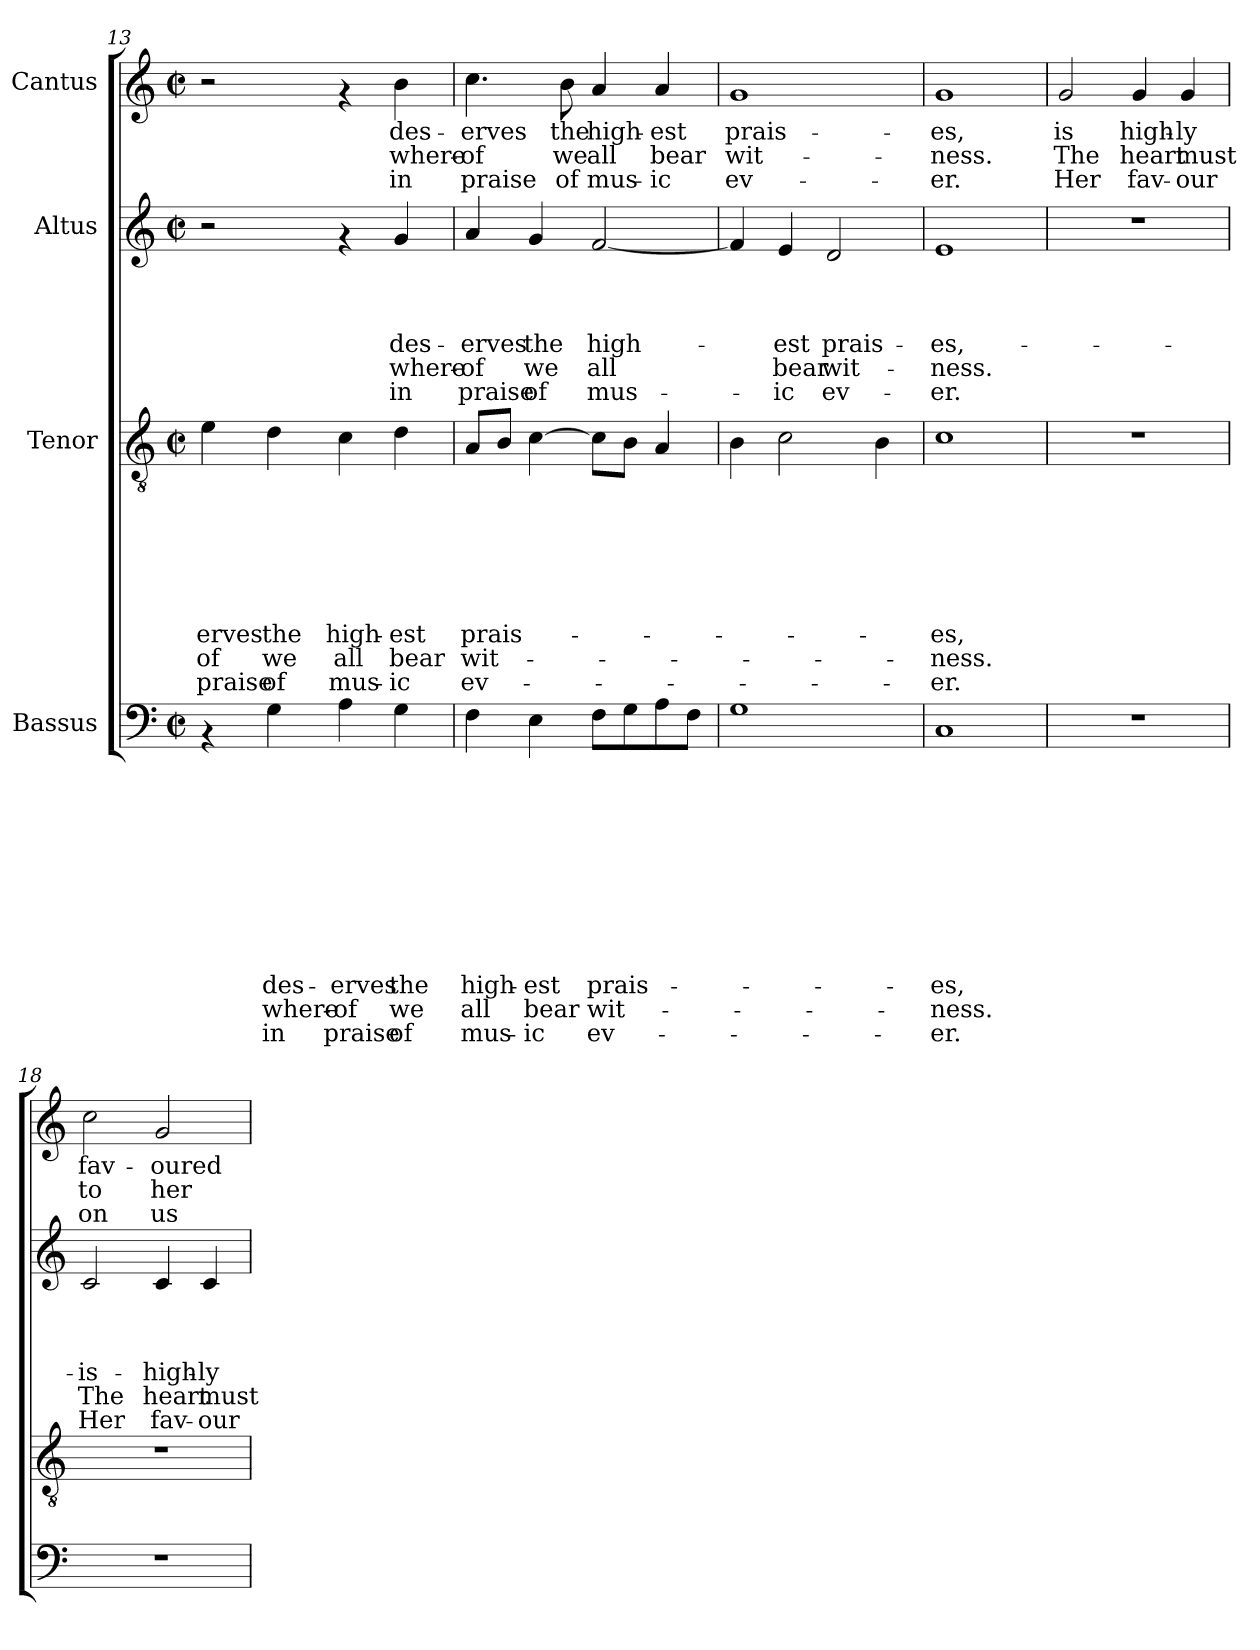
**kern	**text	**text	**text	**text	**text	**text	**text	**text	**text	**text	**text	**text	**kern	**text	**text	**text	**text	**text	**text	**text	**text	**text	**kern	**text	**text	**text	**text	**text	**text	**kern	**text	**text	**text
*part4	*part4	*part4	*part4	*part4	*part4	*part4	*part4	*part4	*part4	*part4	*part4	*part4	*part3	*part3	*part3	*part3	*part3	*part3	*part3	*part3	*part3	*part3	*part2	*part2	*part2	*part2	*part2	*part2	*part2	*part1	*part1	*part1	*part1
*staff4	*staff4	*staff4	*staff4	*staff4	*staff4	*staff4	*staff4	*staff4	*staff4	*staff4	*staff4	*staff4	*staff3	*staff3	*staff3	*staff3	*staff3	*staff3	*staff3	*staff3	*staff3	*staff3	*staff2	*staff2	*staff2	*staff2	*staff2	*staff2	*staff2	*staff1	*staff1	*staff1	*staff1
*I"Bassus	*	*	*	*	*	*	*	*	*	*	*	*	*I"Tenor	*	*	*	*	*	*	*	*	*	*I"Altus	*	*	*	*	*	*	*I"Cantus	*	*	*
*clefF4	*	*	*	*	*	*	*	*	*	*	*	*	*clefGv2	*	*	*	*	*	*	*	*	*	*clefG2	*	*	*	*	*	*	*clefG2	*	*	*
*k[]	*	*	*	*	*	*	*	*	*	*	*	*	*k[]	*	*	*	*	*	*	*	*	*	*k[]	*	*	*	*	*	*	*k[]	*	*	*
*C:	*	*	*	*	*	*	*	*	*	*	*	*	*C:	*	*	*	*	*	*	*	*	*	*C:	*	*	*	*	*	*	*C:	*	*	*
*M2/2	*	*	*	*	*	*	*	*	*	*	*	*	*M2/2	*	*	*	*	*	*	*	*	*	*M2/2	*	*	*	*	*	*	*M2/2	*	*	*
*met(c|)	*	*	*	*	*	*	*	*	*	*	*	*	*met(c|)	*	*	*	*	*	*	*	*	*	*met(c|)	*	*	*	*	*	*	*met(c|)	*	*	*
=13	=13	=13	=13	=13	=13	=13	=13	=13	=13	=13	=13	=13	=13	=13	=13	=13	=13	=13	=13	=13	=13	=13	=13	=13	=13	=13	=13	=13	=13	=13	=13	=13	=13
!	!	!	!	!	!	!	!	!	!	!	!	!	!	!	!	!	!	!	!	!LO:LY:b	!LO:LY:b	!LO:LY:b	!	!	!	!	!	!	!	!	!	!	!
4rAA	.	.	.	.	.	.	.	.	.	.	.	.	4e\	.	.	.	.	.	.	-erves	-of	praise	2r	.	.	.	.	.	.	2r	.	.	.
!	!	!	!	!	!	!	!	!	!	!LO:LY:b	!LO:LY:b	!LO:LY:b	!	!	!	!	!	!	!	!LO:LY:b	!LO:LY:b	!LO:LY:b	!	!	!	!	!	!	!	!	!	!	!
4G\	.	.	.	.	.	.	.	.	.	des-	where-	in	4d\	.	.	.	.	.	.	the	we	of	.	.	.	.	.	.	.	.	.	.	.
!	!	!	!	!	!	!	!	!	!	!LO:LY:b	!LO:LY:b	!LO:LY:b	!	!	!	!	!	!	!	!LO:LY:b	!LO:LY:b	!LO:LY:b	!	!	!	!	!	!	!	!	!	!	!
4A\	.	.	.	.	.	.	.	.	.	-erves	-of	praise	4c\	.	.	.	.	.	.	high-	all	mus-	4rf	.	.	.	.	.	.	4rf	.	.	.
!	!	!	!	!	!	!	!	!	!	!LO:LY:b	!LO:LY:b	!LO:LY:b	!	!	!	!	!	!	!	!LO:LY:b	!LO:LY:b	!LO:LY:b	!	!	!	!	!LO:LY:b	!LO:LY:b	!LO:LY:b	!	!LO:LY:b	!LO:LY:b	!LO:LY:b
4G\	.	.	.	.	.	.	.	.	.	the	we	of	4d\	.	.	.	.	.	.	-est	bear	-ic	4g/	.	.	.	des-	where-	in	4b\	des-	where-	in
!!LO:LB:g=z
=14	=14	=14	=14	=14	=14	=14	=14	=14	=14	=14	=14	=14	=14	=14	=14	=14	=14	=14	=14	=14	=14	=14	=14	=14	=14	=14	=14	=14	=14	=14	=14	=14	=14
!	!	!	!	!	!	!	!	!	!	!LO:LY:b	!LO:LY:b	!LO:LY:b	!	!	!	!	!	!	!	!LO:LY:b	!LO:LY:b	!LO:LY:b	!	!	!	!	!LO:LY:b	!LO:LY:b	!LO:LY:b	!	!LO:LY:b	!LO:LY:b	!LO:LY:b
4F\	.	.	.	.	.	.	.	.	.	high-	all	mus-	8A/L	.	.	.	.	.	.	prais-	wit-	ev-	4a/	.	.	.	-erves	-of	praise	4.cc\	-erves	-of	praise
.	.	.	.	.	.	.	.	.	.	.	.	.	8B/J	.	.	.	.	.	.	.	.	.	.	.	.	.	.	.	.	.	.	.	.
!	!	!	!	!	!	!	!	!	!	!LO:LY:b	!LO:LY:b	!LO:LY:b	!	!	!	!	!	!	!	!	!	!	!	!	!	!	!LO:LY:b	!LO:LY:b	!LO:LY:b	!	!	!	!
4E\	.	.	.	.	.	.	.	.	.	-est	bear	-ic	[>4c\	.	.	.	.	.	.	.	.	.	4g/	.	.	.	the	we	of	.	.	.	.
!	!	!	!	!	!	!	!	!	!	!	!	!	!	!	!	!	!	!	!	!	!	!	!	!	!	!	!	!	!	!	!LO:LY:b	!LO:LY:b	!LO:LY:b
.	.	.	.	.	.	.	.	.	.	.	.	.	.	.	.	.	.	.	.	.	.	.	.	.	.	.	.	.	.	8b\	the	we	of
!	!	!	!	!	!	!	!	!	!	!LO:LY:b	!LO:LY:b	!LO:LY:b	!	!	!	!	!	!	!	!	!	!	!	!	!	!	!LO:LY:b	!LO:LY:b	!LO:LY:b	!	!LO:LY:b	!LO:LY:b	!LO:LY:b
8F\L	.	.	.	.	.	.	.	.	.	prais-	wit-	ev-	8c\L]	.	.	.	.	.	.	.	.	.	[<2f/	.	.	.	high-	all	mus-	4a/	high-	all	mus-
8G\	.	.	.	.	.	.	.	.	.	.	.	.	8B\J	.	.	.	.	.	.	.	.	.	.	.	.	.	.	.	.	.	.	.	.
!	!	!	!	!	!	!	!	!	!	!	!	!	!	!	!	!	!	!	!	!	!	!	!	!	!	!	!	!	!	!	!LO:LY:b	!LO:LY:b	!LO:LY:b
8A\	.	.	.	.	.	.	.	.	.	.	.	.	4A/	.	.	.	.	.	.	.	.	.	.	.	.	.	.	.	.	4a/	-est	bear	-ic
8F\J	.	.	.	.	.	.	.	.	.	.	.	.	.	.	.	.	.	.	.	.	.	.	.	.	.	.	.	.	.	.	.	.	.
=15	=15	=15	=15	=15	=15	=15	=15	=15	=15	=15	=15	=15	=15	=15	=15	=15	=15	=15	=15	=15	=15	=15	=15	=15	=15	=15	=15	=15	=15	=15	=15	=15	=15
!	!	!	!	!	!	!	!	!	!	!	!	!	!	!	!	!	!	!	!	!	!	!	!	!	!	!	!	!	!	!	!LO:LY:b	!LO:LY:b	!LO:LY:b
1G	.	.	.	.	.	.	.	.	.	.	.	.	4B\	.	.	.	.	.	.	.	.	.	4f/]	.	.	.	.	.	.	1g	prais-	wit-	ev-
!	!	!	!	!	!	!	!	!	!	!	!	!	!	!	!	!	!	!	!	!	!	!	!	!	!	!	!LO:LY:b	!LO:LY:b	!LO:LY:b	!	!	!	!
.	.	.	.	.	.	.	.	.	.	.	.	.	2c\	.	.	.	.	.	.	.	.	.	4e/	.	.	.	-est	bear	-ic	.	.	.	.
!	!	!	!	!	!	!	!	!	!	!	!	!	!	!	!	!	!	!	!	!	!	!	!	!	!	!	!LO:LY:b	!LO:LY:b	!LO:LY:b	!	!	!	!
.	.	.	.	.	.	.	.	.	.	.	.	.	.	.	.	.	.	.	.	.	.	.	2d/	.	.	.	prais-	wit-	ev-	.	.	.	.
.	.	.	.	.	.	.	.	.	.	.	.	.	4B\	.	.	.	.	.	.	.	.	.	.	.	.	.	.	.	.	.	.	.	.
=16	=16	=16	=16	=16	=16	=16	=16	=16	=16	=16	=16	=16	=16	=16	=16	=16	=16	=16	=16	=16	=16	=16	=16	=16	=16	=16	=16	=16	=16	=16	=16	=16	=16
!	!	!	!	!	!	!	!	!	!	!LO:LY:b	!LO:LY:b	!LO:LY:b	!	!	!	!	!	!	!	!LO:LY:b	!LO:LY:b	!LO:LY:b	!	!	!	!	!LO:LY:b	!LO:LY:b	!LO:LY:b	!	!LO:LY:b	!LO:LY:b	!LO:LY:b
1C	.	.	.	.	.	.	.	.	.	-es,	-ness.	-er.	1c	.	.	.	.	.	.	-es,	-ness.	-er.	1e	.	.	.	-es,-	-ness.	-er.	1g	-es,	-ness.	-er.
=17	=17	=17	=17	=17	=17	=17	=17	=17	=17	=17	=17	=17	=17	=17	=17	=17	=17	=17	=17	=17	=17	=17	=17	=17	=17	=17	=17	=17	=17	=17	=17	=17	=17
!	!	!	!	!	!	!	!	!	!	!	!	!	!	!	!	!	!	!	!	!	!	!	!	!	!	!	!	!	!	!	!LO:LY:b	!LO:LY:b	!LO:LY:b
1r	.	.	.	.	.	.	.	.	.	.	.	.	1r	.	.	.	.	.	.	.	.	.	1r	.	.	.	.	.	.	2g/	is	The	Her
!	!	!	!	!	!	!	!	!	!	!	!	!	!	!	!	!	!	!	!	!	!	!	!	!	!	!	!	!	!	!	!LO:LY:b	!LO:LY:b	!LO:LY:b
.	.	.	.	.	.	.	.	.	.	.	.	.	.	.	.	.	.	.	.	.	.	.	.	.	.	.	.	.	.	4g/	high-	heart	fav-
!	!	!	!	!	!	!	!	!	!	!	!	!	!	!	!	!	!	!	!	!	!	!	!	!	!	!	!	!	!	!	!LO:LY:b	!LO:LY:b	!LO:LY:b
.	.	.	.	.	.	.	.	.	.	.	.	.	.	.	.	.	.	.	.	.	.	.	.	.	.	.	.	.	.	4g/	-ly	must	-our
=18	=18	=18	=18	=18	=18	=18	=18	=18	=18	=18	=18	=18	=18	=18	=18	=18	=18	=18	=18	=18	=18	=18	=18	=18	=18	=18	=18	=18	=18	=18	=18	=18	=18
!	!	!	!	!	!	!	!	!	!	!	!	!	!	!	!	!	!	!	!	!	!	!	!	!	!	!	!LO:LY:b	!LO:LY:b	!LO:LY:b	!	!LO:LY:b	!LO:LY:b	!LO:LY:b
1r	.	.	.	.	.	.	.	.	.	.	.	.	1r	.	.	.	.	.	.	.	.	.	2c/	.	.	.	-is-	The	Her	2cc\	fav-	to	on
!	!	!	!	!	!	!	!	!	!	!	!	!	!	!	!	!	!	!	!	!	!	!	!	!	!	!	!LO:LY:b	!LO:LY:b	!LO:LY:b	!	!LO:LY:b	!LO:LY:b	!LO:LY:b
.	.	.	.	.	.	.	.	.	.	.	.	.	.	.	.	.	.	.	.	.	.	.	4c/	.	.	.	-high-	heart	fav-	2g/	-oured	her	us
!	!	!	!	!	!	!	!	!	!	!	!	!	!	!	!	!	!	!	!	!	!	!	!	!	!	!	!LO:LY:b	!LO:LY:b	!LO:LY:b	!	!	!	!
.	.	.	.	.	.	.	.	.	.	.	.	.	.	.	.	.	.	.	.	.	.	.	4c/	.	.	.	-ly	must	-our	.	.	.	.
=	=	=	=	=	=	=	=	=	=	=	=	=	=	=	=	=	=	=	=	=	=	=	=	=	=	=	=	=	=	=	=	=	=
*-	*-	*-	*-	*-	*-	*-	*-	*-	*-	*-	*-	*-	*-	*-	*-	*-	*-	*-	*-	*-	*-	*-	*-	*-	*-	*-	*-	*-	*-	*-	*-	*-	*-
